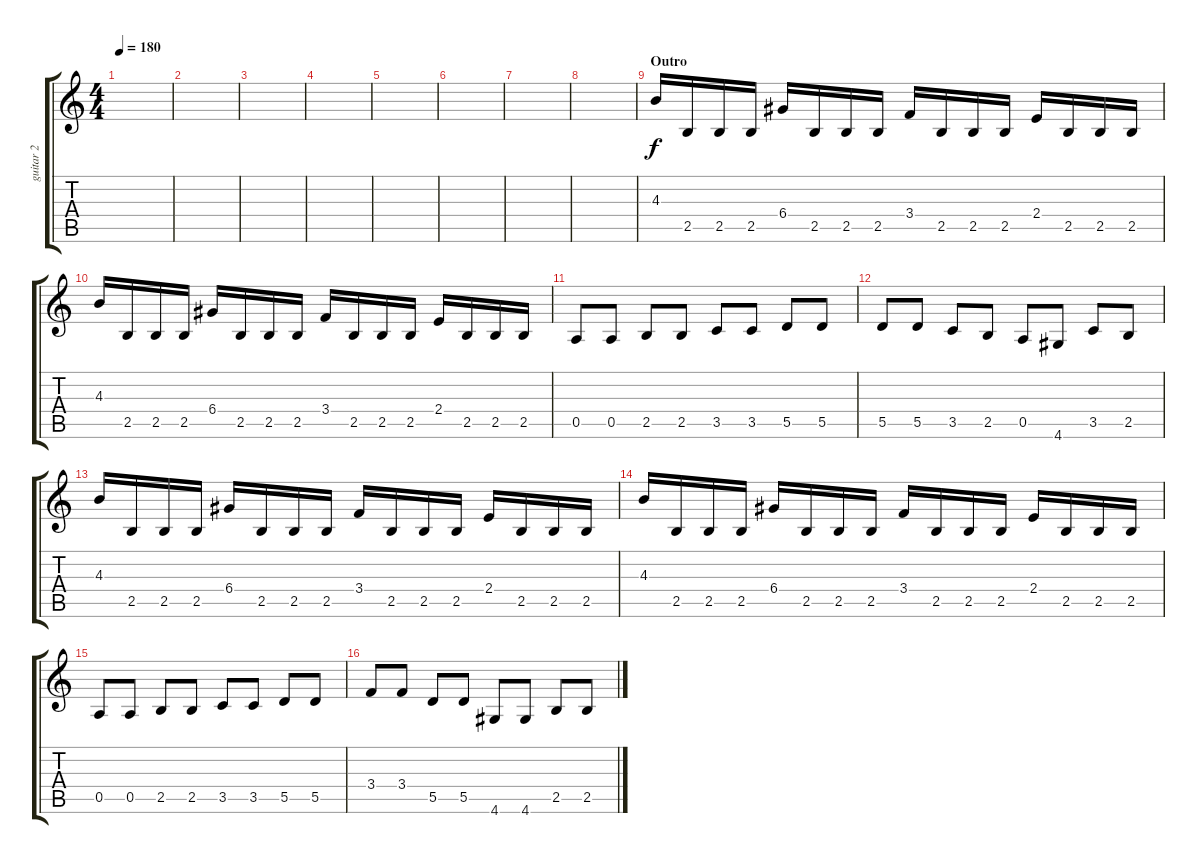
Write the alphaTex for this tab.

\track ("guitar 2" "guitar 2") {instrument distortionguitar}
\staff {score tabs}
\tuning (E4 B3 G3 D3 A2 E2) {hide}
\ts (4 4)
\tempo 180
\clef g2
\ks c
|
|
|
|
|
|
|
|
\section ("" "Outro")
4.3.16 2.5.16 2.5.16 2.5.16 6.4.16 2.5.16 2.5.16 2.5.16 3.4.16 2.5.16 2.5.16 2.5.16 2.4.16 2.5.16 2.5.16 2.5.16 |
4.3.16 2.5.16 2.5.16 2.5.16 6.4.16 2.5.16 2.5.16 2.5.16 3.4.16 2.5.16 2.5.16 2.5.16 2.4.16 2.5.16 2.5.16 2.5.16 |
0.5.8 0.5.8 2.5.8 2.5.8 3.5.8 3.5.8 5.5.8 5.5.8 |
5.5.8 5.5.8 3.5.8 2.5.8 0.5.8 4.6.8 3.5.8 2.5.8 |
4.3.16 2.5.16 2.5.16 2.5.16 6.4.16 2.5.16 2.5.16 2.5.16 3.4.16 2.5.16 2.5.16 2.5.16 2.4.16 2.5.16 2.5.16 2.5.16 |
4.3.16 2.5.16 2.5.16 2.5.16 6.4.16 2.5.16 2.5.16 2.5.16 3.4.16 2.5.16 2.5.16 2.5.16 2.4.16 2.5.16 2.5.16 2.5.16 |
0.5.8 0.5.8 2.5.8 2.5.8 3.5.8 3.5.8 5.5.8 5.5.8 |
3.4.8 3.4.8 5.5.8 5.5.8 4.6.8 4.6.8 2.5.8 2.5.8
